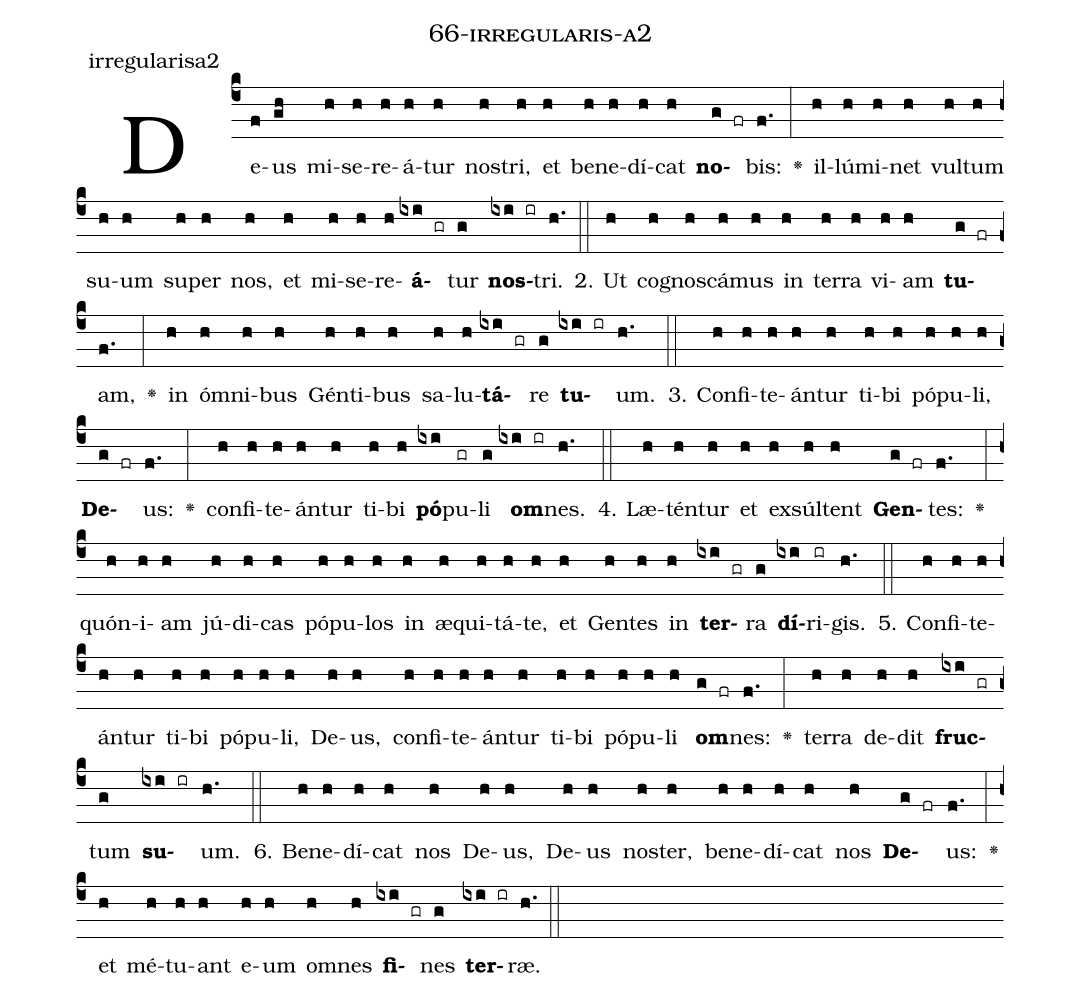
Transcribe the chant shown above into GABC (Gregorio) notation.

name: 66-irregularis-a2;
annotation: irregularisa2;
%%
(c4)De(f)us(gh) mi(h)se(h)re(h)á(h)tur(h) nos(h)tri,(h) et(h) be(h)ne(h)dí(h)cat(h) <b>no</b>(g fr)bis:(f.) <v>\greheightstar</v>(:) il(h)lú(h)mi(h)net(h) vul(h)tum(h) su(h)um(h) su(h)per(h) nos,(h) et(h) mi(h)se(h)re(h)<b>á</b>(ixi gr)tur(g) <b>nos</b>(ixi ir)tri.(h.) (::)
2. Ut(h) co(h)gnos(h)cá(h)mus(h) in(h) ter(h)ra(h) vi(h)am(h) <b>tu</b>(g fr)am,(f.) <v>\greheightstar</v>(:) in(h) óm(h)ni(h)bus(h) Gén(h)ti(h)bus(h) sa(h)lu(h)<b>tá</b>(ixi gr)re(g) <b>tu</b>(ixi ir)um.(h.) (::)
3. Con(h)fi(h)te(h)án(h)tur(h) ti(h)bi(h) pó(h)pu(h)li,(h) <b>De</b>(g fr)us:(f.) <v>\greheightstar</v>(:) con(h)fi(h)te(h)án(h)tur(h) ti(h)bi(h) <b>pó</b>(ixi)pu(gr)li(g) <b>om</b>(ixi ir)nes.(h.) (::)
4. Læ(h)tén(h)tur(h) et(h) ex(h)súl(h)tent(h) <b>Gen</b>(g fr)tes:(f.) <v>\greheightstar</v>(:) quón(h)i(h)am(h) jú(h)di(h)cas(h) pó(h)pu(h)los(h) in(h) æ(h)qui(h)tá(h)te,(h) et(h) Gen(h)tes(h) in(h) <b>ter</b>(ixi gr)ra(g) <b>dí</b>(ixi)ri(ir)gis.(h.) (::)
5. Con(h)fi(h)te(h)án(h)tur(h) ti(h)bi(h) pó(h)pu(h)li,(h) De(h)us,(h) con(h)fi(h)te(h)án(h)tur(h) ti(h)bi(h) pó(h)pu(h)li(h) <b>om</b>(g fr)nes:(f.) <v>\greheightstar</v>(:) ter(h)ra(h) de(h)dit(h) <b>fruc</b>(ixi gr)tum(g) <b>su</b>(ixi ir)um.(h.) (::)
6. Be(h)ne(h)dí(h)cat(h) nos(h) De(h)us,(h) De(h)us(h) nos(h)ter,(h) be(h)ne(h)dí(h)cat(h) nos(h) <b>De</b>(g fr)us:(f.) <v>\greheightstar</v>(:) et(h) mé(h)tu(h)ant(h) e(h)um(h) om(h)nes(h) <b>fi</b>(ixi gr)nes(g) <b>ter</b>(ixi ir)ræ.(h.) (::)
